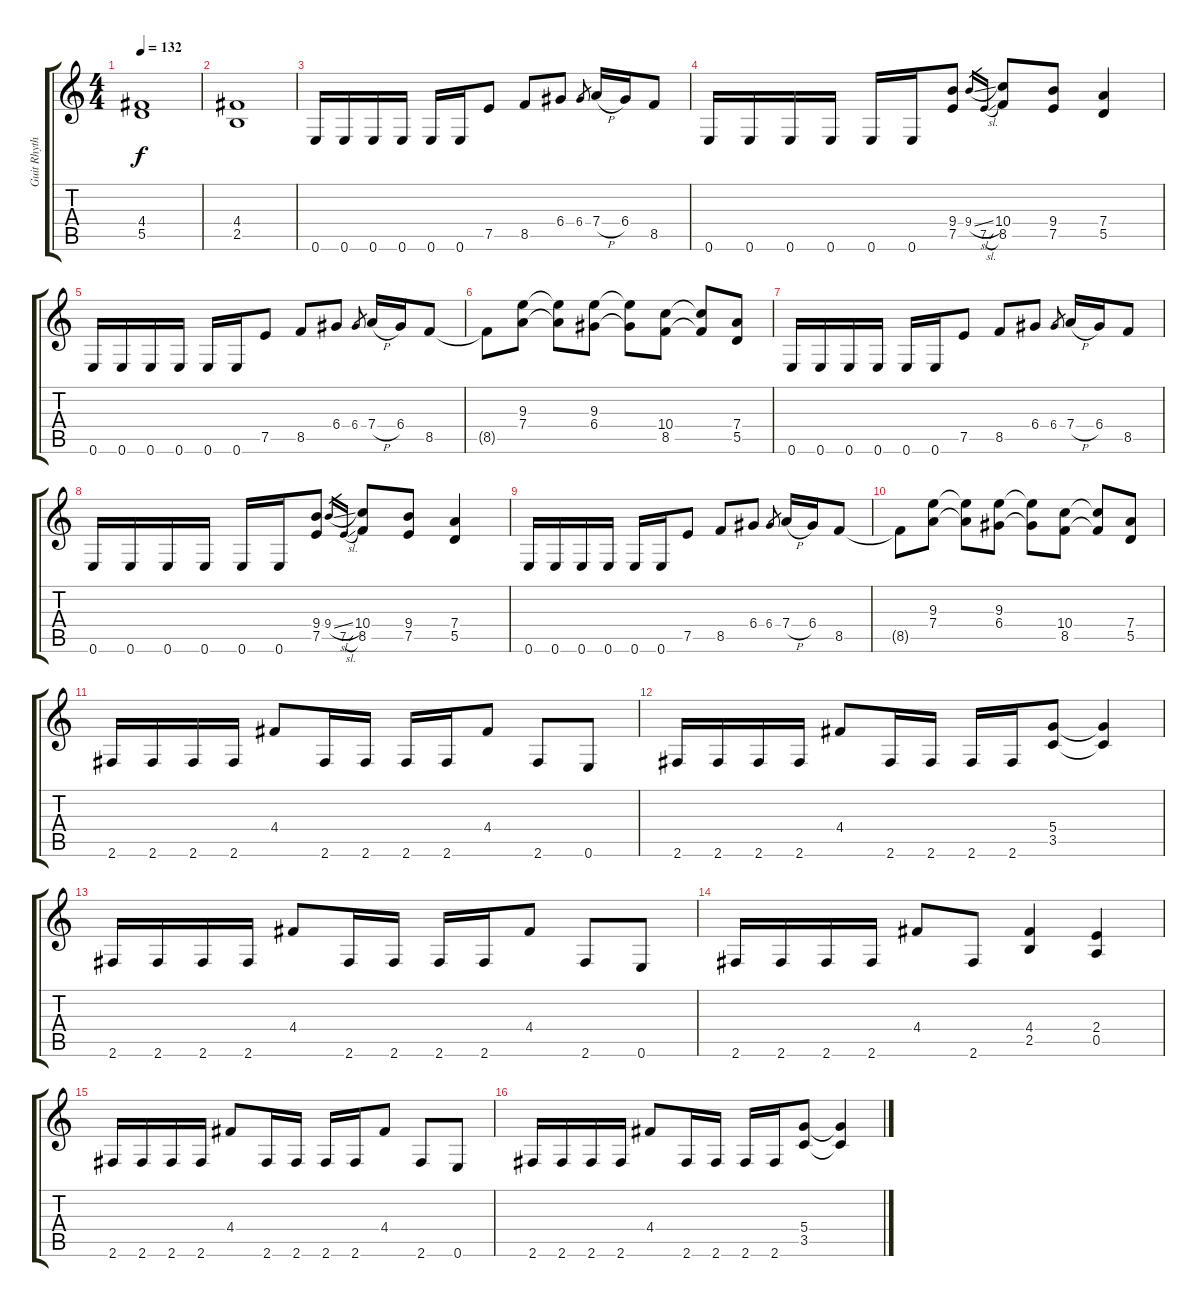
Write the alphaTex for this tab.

\track ("Guit Rhythm 2" "Guit Rhyth") {instrument overdrivenguitar}
\staff {score tabs}
\tuning (E4 B3 G3 D3 A2 E2) {hide}
\ts (4 4)
\tempo 132
\clef g2
\ks c
(4.4 5.5).1{dy f} |
(4.4 2.5).1 |
0.6.16 0.6.16 0.6.16 0.6.16 0.6.16 0.6.16 7.5.8 8.5.8 6.4.8 6.4.8{gr} 7.4{h}.16 6.4.16 8.5.8 |
0.6.16 0.6.16 0.6.16 0.6.16 0.6.16 0.6.16 (9.4 7.5).8 9.4{sl}.16{gr} 7.5{sl}.16{gr} (10.4 8.5).8 (9.4 7.5).8 (7.4 5.5).4 |
0.6.16 0.6.16 0.6.16 0.6.16 0.6.16 0.6.16 7.5.8 8.5.8 6.4.8 6.4.8{gr} 7.4{h}.16 6.4.16 8.5.8 |
8.5{t}.8 (9.3 7.4).8 (9.3{t} 7.4{t}).8 (9.3 6.4).8 (9.3{t} 6.4{t}).8 (10.4 8.5).8 (10.4{t} 8.5{t}).8 (7.4 5.5).8 |
0.6.16 0.6.16 0.6.16 0.6.16 0.6.16 0.6.16 7.5.8 8.5.8 6.4.8 6.4.8{gr} 7.4{h}.16 6.4.16 8.5.8 |
0.6.16 0.6.16 0.6.16 0.6.16 0.6.16 0.6.16 (9.4 7.5).8 9.4{sl}.16{gr} 7.5{sl}.16{gr} (10.4 8.5).8 (9.4 7.5).8 (7.4 5.5).4 |
0.6.16 0.6.16 0.6.16 0.6.16 0.6.16 0.6.16 7.5.8 8.5.8 6.4.8 6.4.8{gr} 7.4{h}.16 6.4.16 8.5.8 |
8.5{t}.8 (9.3 7.4).8 (9.3{t} 7.4{t}).8 (9.3 6.4).8 (9.3{t} 6.4{t}).8 (10.4 8.5).8 (10.4{t} 8.5{t}).8 (7.4 5.5).8 |
2.6.16 2.6.16 2.6.16 2.6.16 4.4.8 2.6.16 2.6.16 2.6.16 2.6.16 4.4.8 2.6.8 0.6.8 |
2.6.16 2.6.16 2.6.16 2.6.16 4.4.8 2.6.16 2.6.16 2.6.16 2.6.16 (5.4 3.5).8 (5.4{t} 3.5{t}).4 |
2.6.16 2.6.16 2.6.16 2.6.16 4.4.8 2.6.16 2.6.16 2.6.16 2.6.16 4.4.8 2.6.8 0.6.8 |
2.6.16 2.6.16 2.6.16 2.6.16 4.4.8 2.6.8 (4.4 2.5).4 (2.4 0.5).4 |
2.6.16 2.6.16 2.6.16 2.6.16 4.4.8 2.6.16 2.6.16 2.6.16 2.6.16 4.4.8 2.6.8 0.6.8 |
2.6.16 2.6.16 2.6.16 2.6.16 4.4.8 2.6.16 2.6.16 2.6.16 2.6.16 (5.4 3.5).8 (5.4{t} 3.5{t}).4
